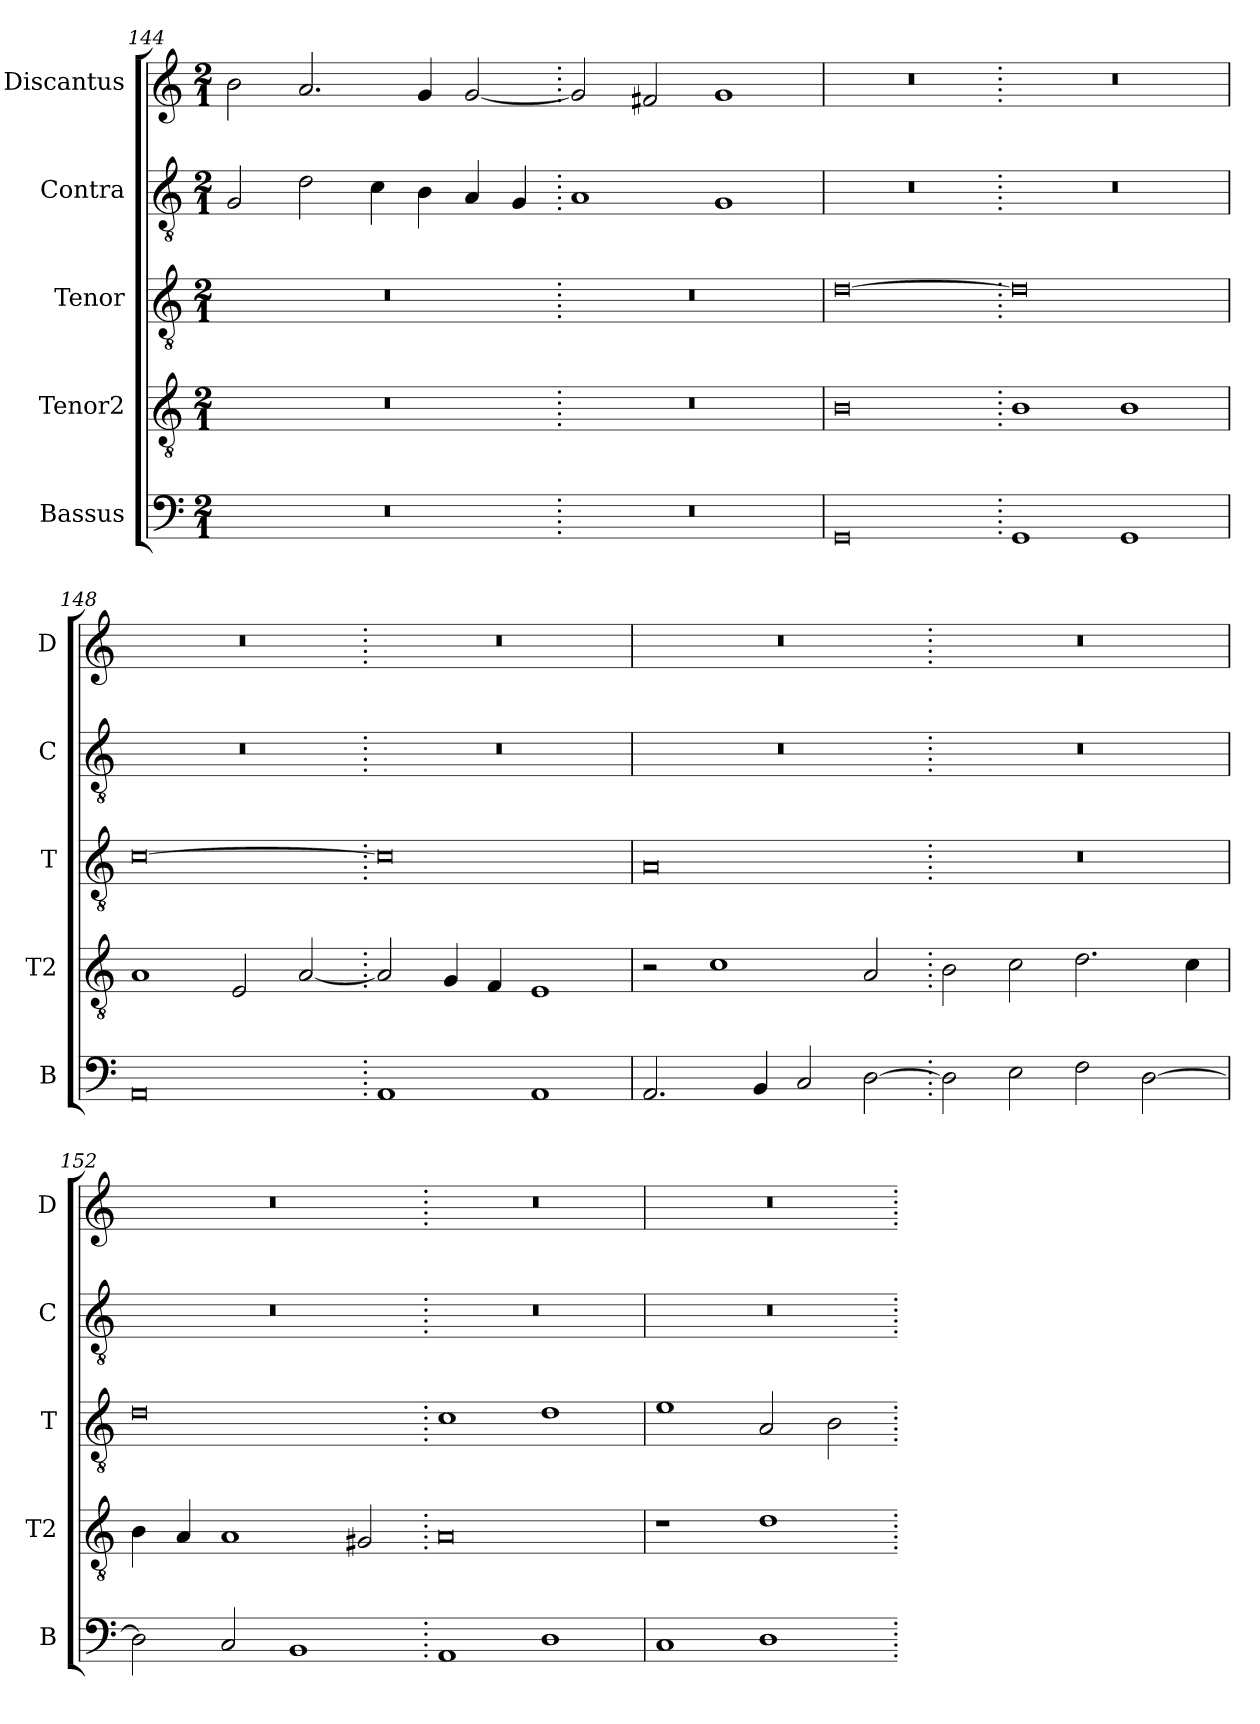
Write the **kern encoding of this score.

**kern	**kern	**kern	**kern	**kern
*part5	*part4	*part3	*part2	*part1
*staff5	*staff4	*staff3	*staff2	*staff1
*I"Bassus	*I"Tenor2	*I"Tenor	*I"Contra	*I"Discantus
*I'B	*I'T2	*I'T	*I'C	*I'D
*clefF4	*clefGv2	*clefGv2	*clefGv2	*clefG2
*k[]	*k[]	*k[]	*k[]	*k[]
*M2/1	*M2/1	*M2/1	*M2/1	*M2/1
=144	=144	=144	=144	=144
0r	0r	0r	2G/	2b\
.	.	.	2d\	2.a/
.	.	.	4c\	.
.	.	.	4B\	4g/
.	.	.	4A/	[2g/
.	.	.	4G/	.
=145.	=145.	=145.	=145.	=145.
0r	0r	0r	1A	2g/]
.	.	.	.	2f#X/
.	.	.	1G	1g
=146	=146	=146	=146	=146
0GG	0B	[0d	0r	0r
=147.	=147.	=147.	=147.	=147.
1GG	1B	0d]	0r	0r
1GG	1B	.	.	.
=148	=148	=148	=148	=148
0AA	1A	[0c	0r	0r
.	2E/	.	.	.
.	[2A/	.	.	.
=149.	=149.	=149.	=149.	=149.
1AA	2A/]	0c]	0r	0r
.	4G/	.	.	.
.	4F/	.	.	.
1AA	1E	.	.	.
=150	=150	=150	=150	=150
2.AA/	2r	0A	0r	0r
.	1c	.	.	.
4BB/	.	.	.	.
2C/	.	.	.	.
[2D\	2A/	.	.	.
=151.	=151.	=151.	=151.	=151.
2D\]	2B\	0r	0r	0r
2E\	2c\	.	.	.
2F\	2.d\	.	.	.
[2D\	.	.	.	.
.	4c\	.	.	.
=152	=152	=152	=152	=152
2D\]	4B\	0d	0r	0r
.	4A/	.	.	.
2C/	1A	.	.	.
1BB	.	.	.	.
.	2G#X/	.	.	.
=153.	=153.	=153.	=153.	=153.
1AA	0A	1c	0r	0r
1D	.	1d	.	.
=154	=154	=154	=154	=154
1C	1r	1e	0r	0r
1D	1d	2A/	.	.
.	.	2B\	.	.
=.	=.	=.	=.	=.
*-	*-	*-	*-	*-
